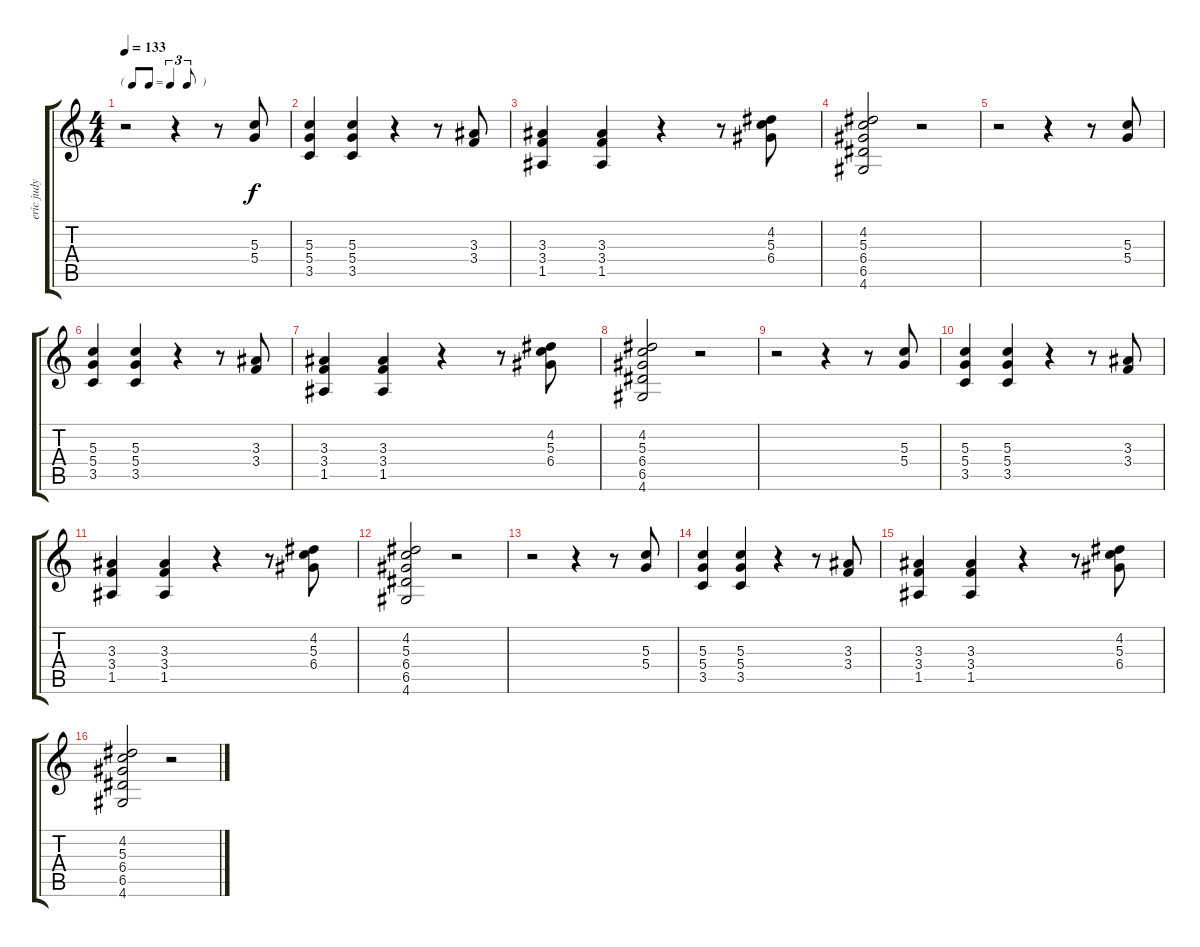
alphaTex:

\track ("eric judy" "eric judy") {instrument acousticguitarsteel}
\staff {score tabs}
\tuning (E4 B3 G3 D3 A2 E2) {hide}
\ts (4 4)
\tf triplet8th
\tempo 133
\clef g2
\ks c
r.2{dy f} r.4 r.8 (5.3 5.4).8 |
(5.3 5.4 3.5).4 (5.3 5.4 3.5).4 r.4 r.8 (3.3 3.4).8 |
(3.3 3.4 1.5).4 (3.3 3.4 1.5).4 r.4 r.8 (4.2 5.3 6.4).8 |
(4.2 5.3 6.4 6.5 4.6).2 r.2 |
r.2 r.4 r.8 (5.3 5.4).8 |
(5.3 5.4 3.5).4 (5.3 5.4 3.5).4 r.4 r.8 (3.3 3.4).8 |
(3.3 3.4 1.5).4 (3.3 3.4 1.5).4 r.4 r.8 (4.2 5.3 6.4).8 |
(4.2 5.3 6.4 6.5 4.6).2 r.2 |
r.2 r.4 r.8 (5.3 5.4).8 |
(5.3 5.4 3.5).4 (5.3 5.4 3.5).4 r.4 r.8 (3.3 3.4).8 |
(3.3 3.4 1.5).4 (3.3 3.4 1.5).4 r.4 r.8 (4.2 5.3 6.4).8 |
(4.2 5.3 6.4 6.5 4.6).2 r.2 |
r.2 r.4 r.8 (5.3 5.4).8 |
(5.3 5.4 3.5).4 (5.3 5.4 3.5).4 r.4 r.8 (3.3 3.4).8 |
(3.3 3.4 1.5).4 (3.3 3.4 1.5).4 r.4 r.8 (4.2 5.3 6.4).8 |
(4.2 5.3 6.4 6.5 4.6).2 r.2
